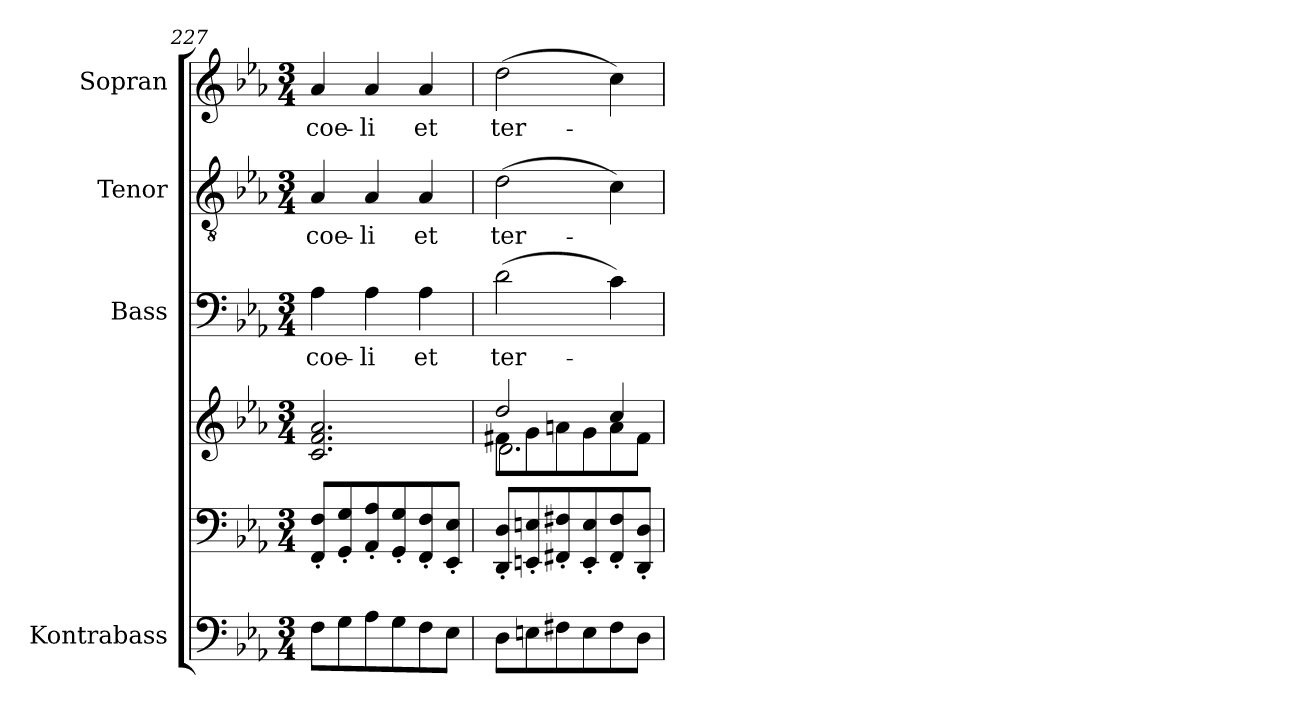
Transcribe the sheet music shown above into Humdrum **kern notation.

**kern	**kern	**kern	**kern	**text	**kern	**text	**kern	**text
*part5	*part4	*part4	*part3	*part3	*part2	*part2	*part1	*part1
*staff6	*staff5	*staff4	*staff3	*staff3	*staff2	*staff2	*staff1	*staff1
*I"Kontrabass	*	*	*I"Bass	*	*I"Tenor	*	*I"Sopran	*
*I'Kb.	*	*	*I'B.	*	*I'T.	*	*I'S.	*
*clefF4	*clefF4	*clefG2	*clefF4	*	*clefGv2	*	*clefG2	*
*ITrd7c12	*	*	*	*	*	*	*	*
*k[b-e-a-]	*k[b-e-a-]	*k[b-e-a-]	*k[b-e-a-]	*	*k[b-e-a-]	*	*k[b-e-a-]	*
*E-:	*E-:	*E-:	*E-:	*	*E-:	*	*E-:	*
*M3/4	*M3/4	*M3/4	*M3/4	*	*M3/4	*	*M3/4	*
=227	=227	=227	=227	=227	=227	=227	=227	=227
!	!	!	!	!LO:LY:b	!	!LO:LY:b	!	!LO:LY:b
8FF\L	8FF/'< 8F/'<L	2.c/ 2.f/ 2.a-/	4A-\	coe-	4A-/	coe-	4a-/	coe-
8GG\	8GG/'< 8G/'<	.	.	.	.	.	.	.
!	!	!	!	!LO:LY:b	!	!LO:LY:b	!	!LO:LY:b
8AA-\	8AA-/'< 8A-/'<	.	4A-\	-li	4A-/	-li	4a-/	-li
8GG\	8GG/'< 8G/'<	.	.	.	.	.	.	.
!	!	!	!	!LO:LY:b	!	!LO:LY:b	!	!LO:LY:b
8FF\	8FF/'< 8F/'<	.	4A-\	et	4A-/	et	4a-/	et
8EE-\J	8EE-/'< 8E-/'<J	.	.	.	.	.	.	.
=228	=228	=228	=228	=228	=228	=228	=228	=228
*	*	*^	*	*	*	*	*	*
*	*	*	*^	*	*	*	*	*	*
!	!	!	!	!	!	!LO:LY:b	!	!LO:LY:b	!	!LO:LY:b
8DD\L	8DD/'< 8D/'<L	2dd/	8f#X\L	2.d\	(>2d\	ter-	(>2d\	ter-	(>2dd\	ter-
8EEn\	8EEn/'< 8En/'<	.	8g\	.	.	.	.	.	.	.
8FF#X\	8FF#X/'< 8F#X/'<	.	8an\	.	.	.	.	.	.	.
8EE\	8EE/'< 8E/'<	.	8g\	.	.	.	.	.	.	.
8FF#\	8FF#/'< 8F#/'<	4cc/	8a\	.	4c\)	.	4c\)	.	4cc\)	.
8DD\J	8DD/'< 8D/'<J	.	8f#\J	.	.	.	.	.	.	.
*	*	*v	*v	*v	*	*	*	*	*	*
=	=	=	=	=	=	=	=	=
*-	*-	*-	*-	*-	*-	*-	*-	*-
